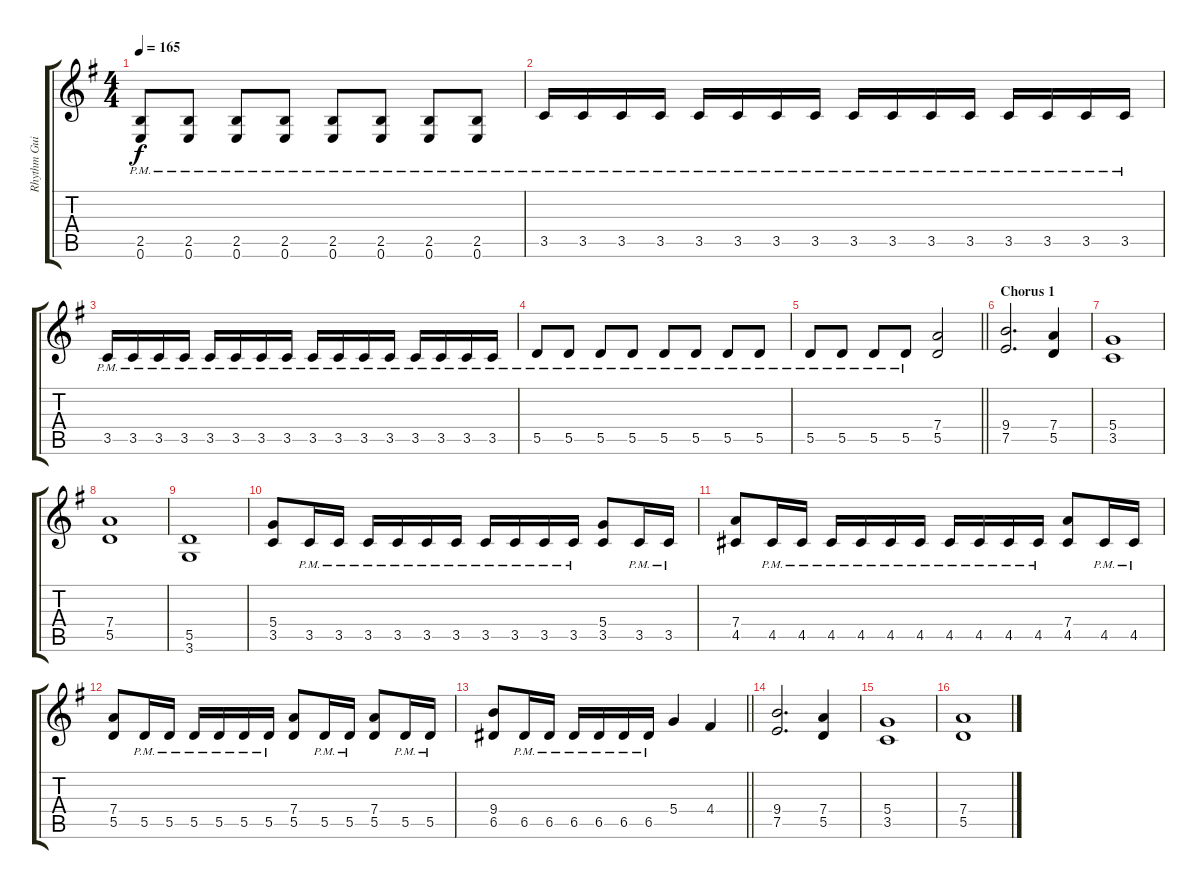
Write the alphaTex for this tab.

\track ("Rhythm Guitar 2: Tapani Kangas" "Rhythm Gui") {instrument distortionguitar}
\staff {score tabs}
\tuning (E4 B3 G3 D3 A2 E2) {hide}
\ts (4 4)
\tempo 165
\clef g2
\ks eminor
(2.5{pm} 0.6{pm}).8{dy f} (2.5{pm} 0.6{pm}).8 (2.5{pm} 0.6{pm}).8 (2.5{pm} 0.6{pm}).8 (2.5{pm} 0.6{pm}).8 (2.5{pm} 0.6{pm}).8 (2.5{pm} 0.6{pm}).8 (2.5{pm} 0.6{pm}).8 |
3.5{pm}.16 3.5{pm}.16 3.5{pm}.16 3.5{pm}.16 3.5{pm}.16 3.5{pm}.16 3.5{pm}.16 3.5{pm}.16 3.5{pm}.16 3.5{pm}.16 3.5{pm}.16 3.5{pm}.16 3.5{pm}.16 3.5{pm}.16 3.5{pm}.16 3.5{pm}.16 |
3.5{pm}.16 3.5{pm}.16 3.5{pm}.16 3.5{pm}.16 3.5{pm}.16 3.5{pm}.16 3.5{pm}.16 3.5{pm}.16 3.5{pm}.16 3.5{pm}.16 3.5{pm}.16 3.5{pm}.16 3.5{pm}.16 3.5{pm}.16 3.5{pm}.16 3.5{pm}.16 |
5.5{pm}.8 5.5{pm}.8 5.5{pm}.8 5.5{pm}.8 5.5{pm}.8 5.5{pm}.8 5.5{pm}.8 5.5{pm}.8 |
\barLineRight lightlight
5.5{pm}.8 5.5{pm}.8 5.5{pm}.8 5.5{pm}.8 (7.4 5.5).2 |
\section ("" "Chorus 1")
(9.4 7.5).2{d} (7.4 5.5).4 |
(5.4 3.5).1 |
(7.4 5.5).1 |
(5.5 3.6).1 |
(5.4 3.5).8 3.5{pm}.16 3.5{pm}.16 3.5{pm}.16 3.5{pm}.16 3.5{pm}.16 3.5{pm}.16 3.5{pm}.16 3.5{pm}.16 3.5{pm}.16 3.5{pm}.16 (5.4 3.5).8 3.5{pm}.16 3.5{pm}.16 |
(7.4 4.5).8 4.5{pm}.16 4.5{pm}.16 4.5{pm}.16 4.5{pm}.16 4.5{pm}.16 4.5{pm}.16 4.5{pm}.16 4.5{pm}.16 4.5{pm}.16 4.5{pm}.16 (7.4 4.5).8 4.5{pm}.16 4.5{pm}.16 |
(7.4 5.5).8 5.5{pm}.16 5.5{pm}.16 5.5{pm}.16 5.5{pm}.16 5.5{pm}.16 5.5{pm}.16 (7.4 5.5).8 5.5{pm}.16 5.5{pm}.16 (7.4 5.5).8 5.5{pm}.16 5.5{pm}.16 |
\barLineRight lightlight
(9.4 6.5).8 6.5{pm}.16 6.5{pm}.16 6.5{pm}.16 6.5{pm}.16 6.5{pm}.16 6.5{pm}.16 5.4.4 4.4.4 |
(9.4 7.5).2{d} (7.4 5.5).4 |
(5.4 3.5).1 |
(7.4 5.5).1
